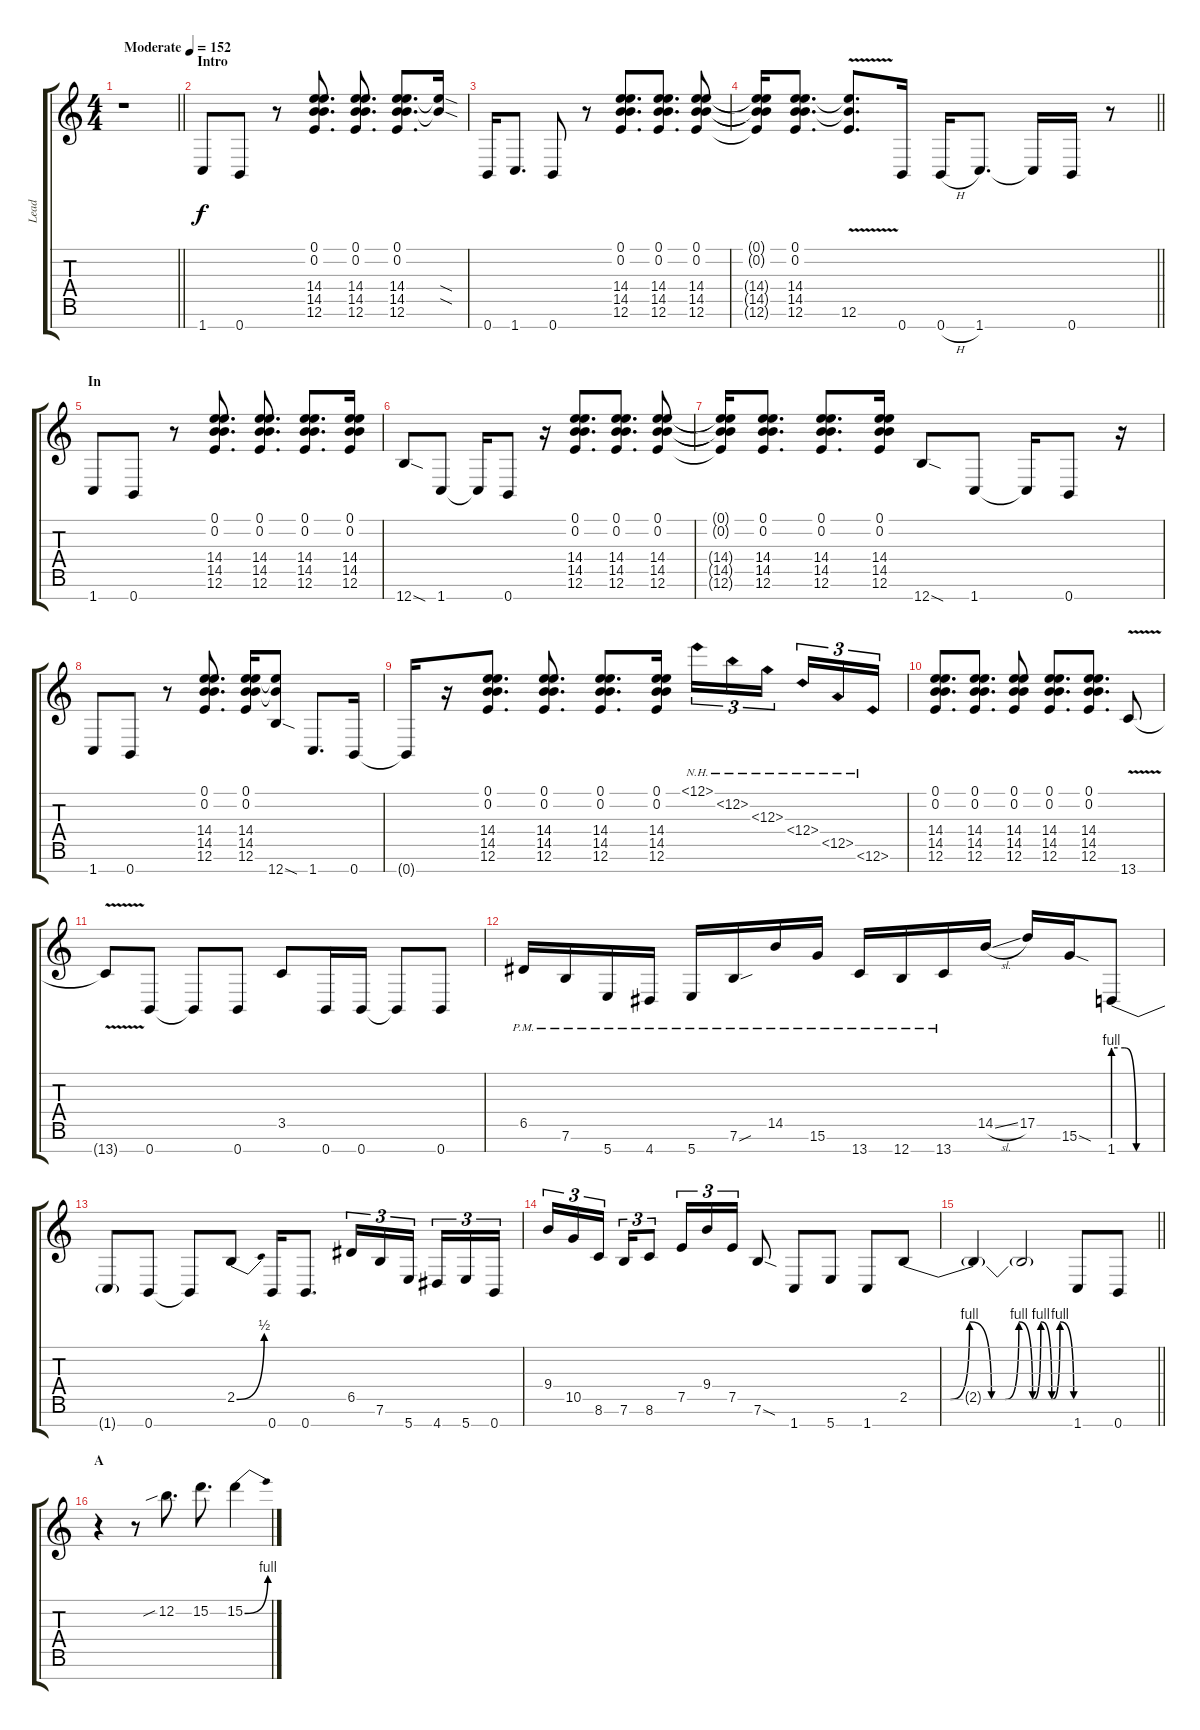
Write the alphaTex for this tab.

\track ("Lead" "Lead") {instrument distortionguitar}
\staff {score tabs}
\tuning (E4 B3 G3 D3 A2 E2 B1) {hide}
\ts (4 4)
\tempo (152 "Moderate")
\clef g2
\barLineRight lightlight
\ks c
r.1{dy f instrument distortionguitar} |
\section ("" "Intro")
1.7.8{volume 5} 0.7.8 r.8 (0.1 0.2 14.4 14.5 12.6).8{d} (0.1 0.2 14.4 14.5 12.6).8{d} (0.1 0.2 14.4 14.5 12.6).8{d} (14.4{sod t} 14.5{sod t}).16 |
0.7.16 1.7.8{d} 0.7.8 r.8 (0.1 0.2 14.4 14.5 12.6).8{d} (0.1 0.2 14.4 14.5 12.6).8{d} (0.1 0.2 14.4 14.5 12.6).8 |
\barLineRight lightlight
(0.1{t} 0.2{t} 14.4{t} 14.5{t} 12.6{t}).16 (0.1 0.2 14.4 14.5 12.6).8{d} (0.1{t} 0.2{t} 12.6{v}).8{d} 0.7.16 0.7{h}.16 1.7.8{d} 1.7{t}.16 0.7.16 r.8 |
\section ("" "In")
1.7.8{volume 16} 0.7.8 r.8 (0.1 0.2 14.4 14.5 12.6).8{d} (0.1 0.2 14.4 14.5 12.6).8{d} (0.1 0.2 14.4 14.5 12.6).8{d} (0.1 0.2 14.4 14.5 12.6).16 |
12.7{sod}.8 1.7.8 1.7{t}.16 0.7.8 r.16 (0.1 0.2 14.4 14.5 12.6).8{d} (0.1 0.2 14.4 14.5 12.6).8{d} (0.1 0.2 14.4 14.5 12.6).8 |
(0.1{t} 0.2{t} 14.4{t} 14.5{t} 12.6{t}).16 (0.1 0.2 14.4 14.5 12.6).8{d} (0.1 0.2 14.4 14.5 12.6).8{d} (0.1 0.2 14.4 14.5 12.6).16 12.7{sod}.8 1.7.8 1.7{t}.16 0.7.8 r.16 |
1.7.8 0.7.8 r.8 (0.1 0.2 14.4 14.5 12.6).8{d} (0.1 0.2 14.4 14.5 12.6).16 (0.1{t} 0.2{t} 12.7{sod}).8 1.7.8{d} 0.7.16 |
0.7{t}.16 r.16 (0.1 0.2 14.4 14.5 12.6).8{d} (0.1 0.2 14.4 14.5 12.6).8{d} (0.1 0.2 14.4 14.5 12.6).8{d} (0.1 0.2 14.4 14.5 12.6).16 12.1{nh}.16{tu (3 2)} 12.2{nh}.16{tu (3 2)} 12.3{nh}.16{tu (3 2) beam splitsecondary} 12.4{nh}.16{tu (3 2)} 12.5{nh}.16{tu (3 2)} 12.6{nh}.16{tu (3 2)} |
(0.1 0.2 14.4 14.5 12.6).8{d} (0.1 0.2 14.4 14.5 12.6).8{d} (0.1 0.2 14.4 14.5 12.6).8 (0.1 0.2 14.4 14.5 12.6).8{d} (0.1 0.2 14.4 14.5 12.6).8{d} 13.7{v}.8 |
13.7{t}.8 0.7.8 0.7{t}.8 0.7.8 3.5.8 0.7.16 0.7.16 0.7{t}.8 0.7.8 |
6.5{pm}.16 7.6{pm}.16 5.7{pm}.16 4.7{pm}.16 5.7{pm}.16 7.6{sou pm}.16 14.5{pm}.16 15.6{pm}.16 13.7{pm}.16 12.7{pm}.16 13.7{pm}.16 14.5{sl}.16 17.5.16 15.6{sod}.16 1.7{be (custom 0 4 15 4 30 0 60 0)}.8 |
1.7{t}.8 0.7.8 0.7{t}.8 2.5{be (bend 0 0 60 2)}.8 0.7.16 0.7.8{d} 6.5.16{tu (3 2)} 7.6.16{tu (3 2)} 5.7.16{tu (3 2) beam splitsecondary} 4.7.16{tu (3 2)} 5.7.16{tu (3 2)} 0.7.16{tu (3 2)} |
9.4.16{tu (3 2)} 10.5.16{tu (3 2)} 8.6.16{tu (3 2) beam splitsecondary} 7.6.16{tu (3 2)} 8.6.8{tu (3 2)} 7.5.16{tu (3 2)} 9.4.16{tu (3 2)} 7.5.16{tu (3 2)} 7.6{sod}.8 1.7.8 5.7.8 1.7.8 2.5{be (custom 0 0 15 0 22 4 30 0 35 0 40 4 45 0 48 4 52 0 55 4 60 0)}.8 |
\barLineRight lightlight
2.5{t}.4 2.5{t}.2 1.7.8 0.7.8 |
\section ("" "A")
r.4{balance 8} r.8 12.2{sib}.8{d} 15.2.8{d} 15.2{be (bend 0 0 60 4)}.4
